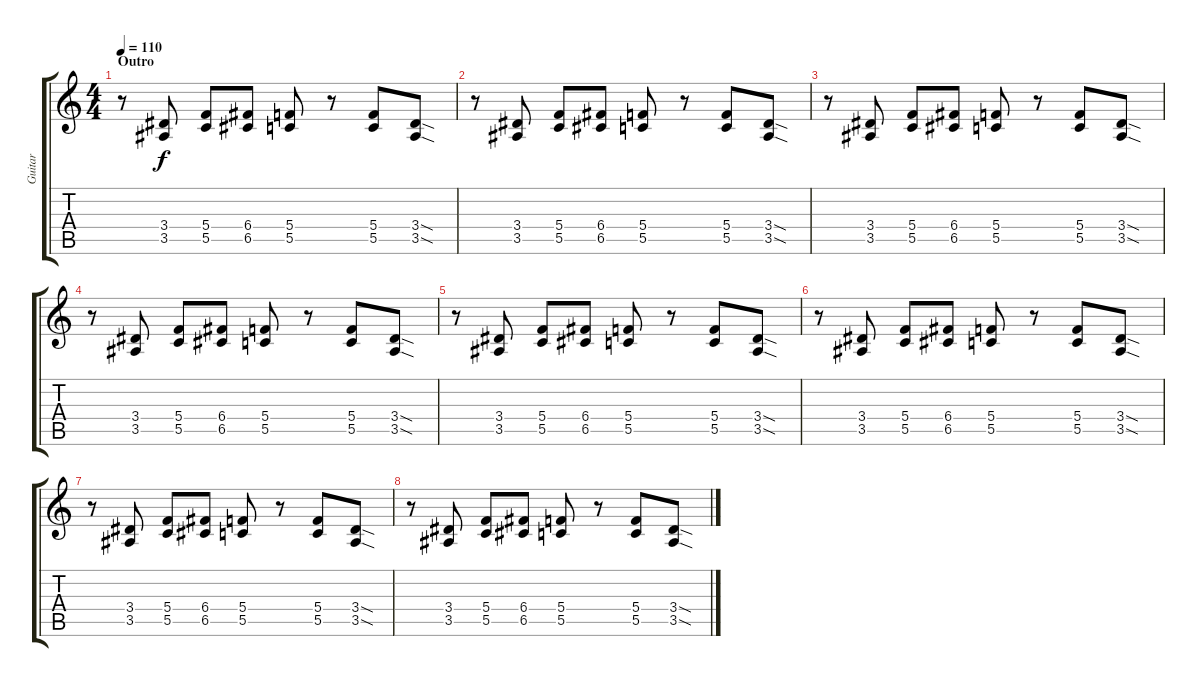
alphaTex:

\track ("Guitar" "Guitar") {instrument distortionguitar}
\staff {score tabs}
\tuning (D4 A3 F3 C3 G2 C2) {hide}
\ts (4 4)
\section ("" "Outro")
\tempo 110
\clef g2
\ks c
r.8{dy f} (3.4 3.5).8 (5.4 5.5).8 (6.4 6.5).8 (5.4 5.5).8 r.8 (5.4 5.5).8 (3.4{sod} 3.5{sod}).8 |
r.8 (3.4 3.5).8 (5.4 5.5).8 (6.4 6.5).8 (5.4 5.5).8 r.8 (5.4 5.5).8 (3.4{sod} 3.5{sod}).8 |
r.8 (3.4 3.5).8 (5.4 5.5).8 (6.4 6.5).8 (5.4 5.5).8 r.8 (5.4 5.5).8 (3.4{sod} 3.5{sod}).8 |
r.8 (3.4 3.5).8 (5.4 5.5).8 (6.4 6.5).8 (5.4 5.5).8 r.8 (5.4 5.5).8 (3.4{sod} 3.5{sod}).8 |
r.8 (3.4 3.5).8 (5.4 5.5).8 (6.4 6.5).8 (5.4 5.5).8 r.8 (5.4 5.5).8 (3.4{sod} 3.5{sod}).8 |
r.8 (3.4 3.5).8 (5.4 5.5).8 (6.4 6.5).8 (5.4 5.5).8 r.8 (5.4 5.5).8 (3.4{sod} 3.5{sod}).8 |
r.8 (3.4 3.5).8 (5.4 5.5).8 (6.4 6.5).8 (5.4 5.5).8 r.8 (5.4 5.5).8 (3.4{sod} 3.5{sod}).8 |
r.8 (3.4 3.5).8 (5.4 5.5).8 (6.4 6.5).8 (5.4 5.5).8 r.8 (5.4 5.5).8 (3.4{sod} 3.5{sod}).8
